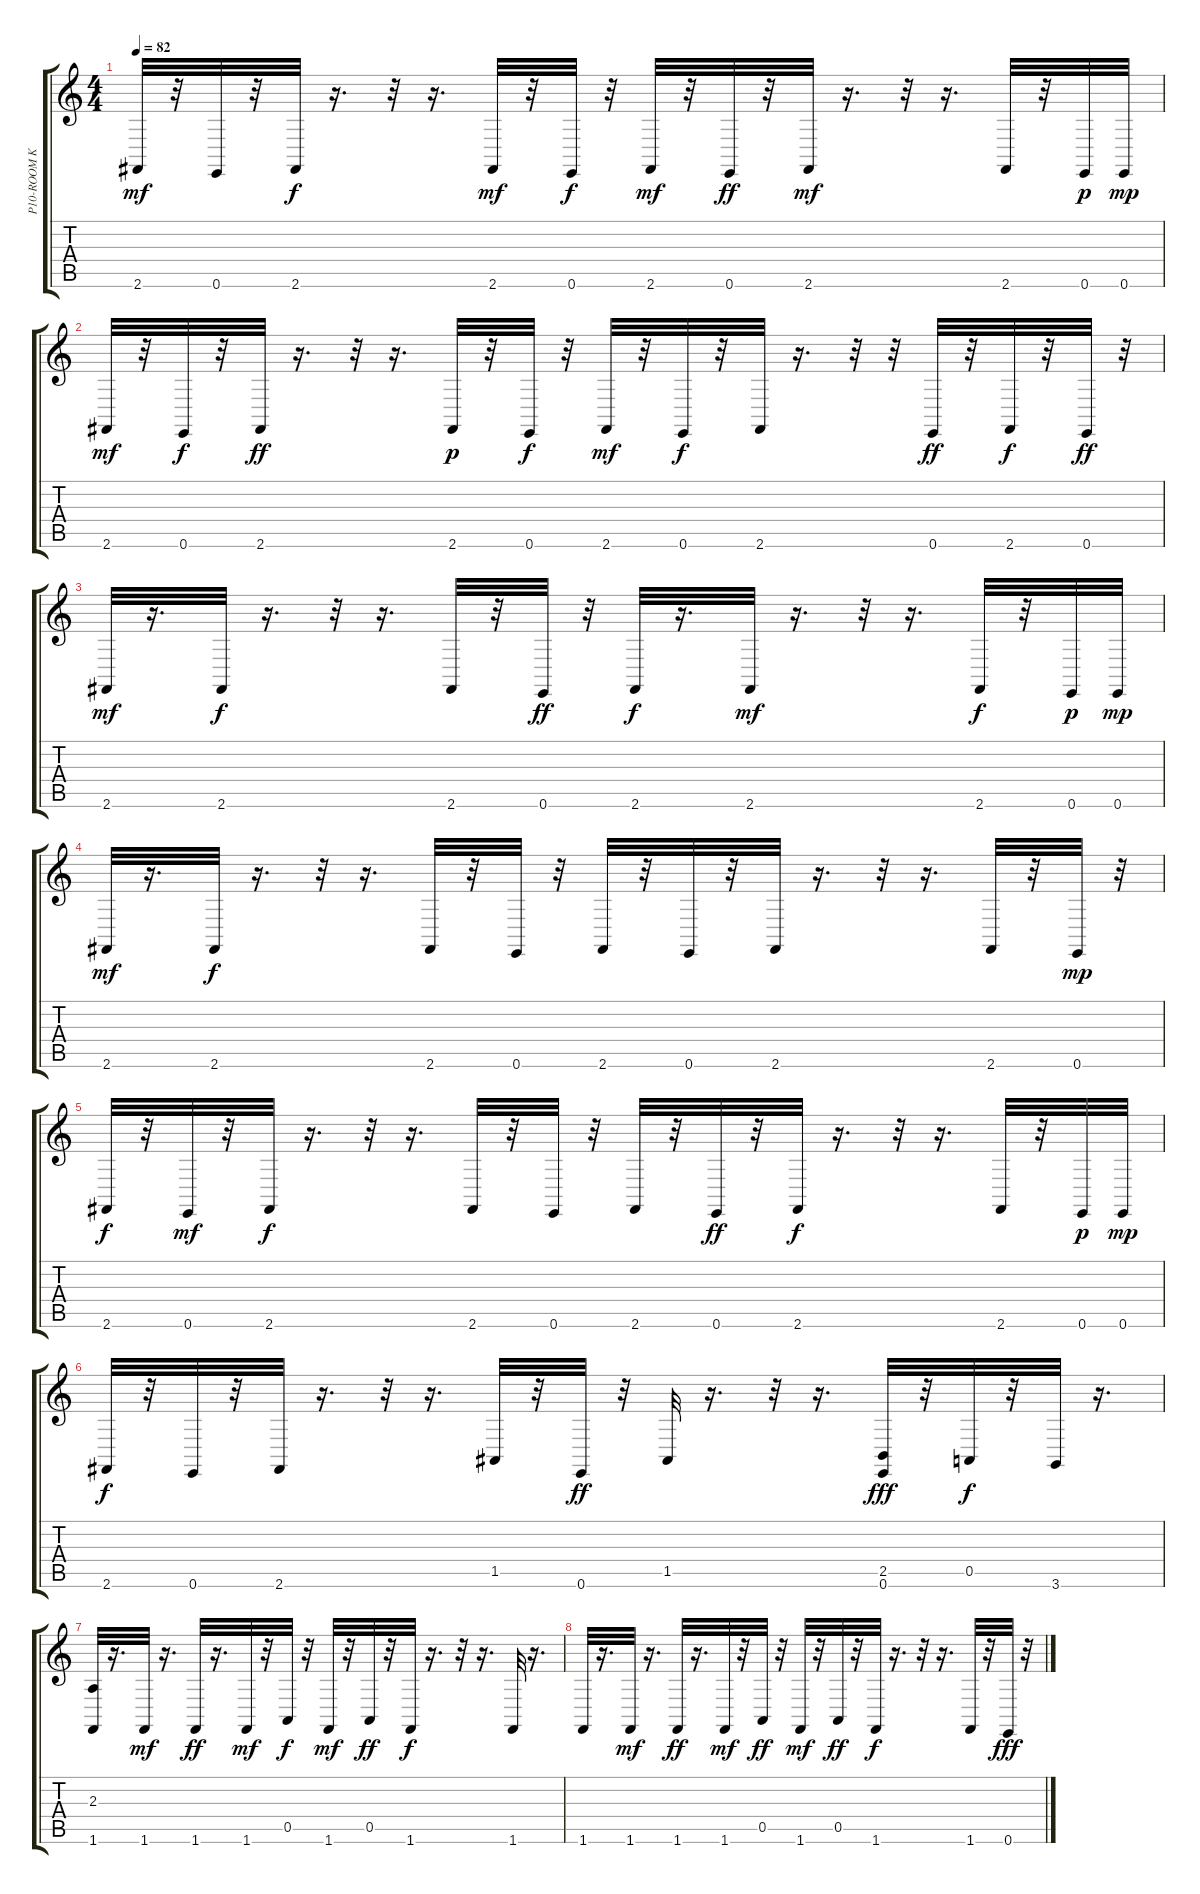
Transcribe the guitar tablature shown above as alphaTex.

\track ("P10-ROOM KIT" "P10-ROOM K") {instrument lead5charang}
\staff {score tabs}
\tuning (E4 B3 G3 D3 A2 E2) {hide}
\ts (4 4)
\tempo 82
\clef g2
\ks c
2.6.32{dy mf} r.32 0.6.32 r.32 2.6.32{dy f} r.16{d} r.32 r.16{d} 2.6.32{dy mf} r.32 0.6.32{dy f} r.32 2.6.32{dy mf} r.32 0.6.32{dy ff} r.32 2.6.32{dy mf} r.16{d} r.32 r.16{d} 2.6.32 r.32 0.6.32{dy p} 0.6.32{dy mp} |
2.6.32{dy mf} r.32 0.6.32{dy f} r.32 2.6.32{dy ff} r.16{d} r.32 r.16{d} 2.6.32{dy p} r.32 0.6.32{dy f} r.32 2.6.32{dy mf} r.32 0.6.32{dy f} r.32 2.6.32 r.16{d} r.32 r.32 0.6.32{dy ff} r.32 2.6.32{dy f} r.32 0.6.32{dy ff} r.32 |
2.6.32{dy mf} r.16{d} 2.6.32{dy f} r.16{d} r.32 r.16{d} 2.6.32 r.32 0.6.32{dy ff} r.32 2.6.32{dy f} r.16{d} 2.6.32{dy mf} r.16{d} r.32 r.16{d} 2.6.32{dy f} r.32 0.6.32{dy p} 0.6.32{dy mp} |
2.6.32{dy mf} r.16{d} 2.6.32{dy f} r.16{d} r.32 r.16{d} 2.6.32 r.32 0.6.32 r.32 2.6.32 r.32 0.6.32 r.32 2.6.32 r.16{d} r.32 r.16{d} 2.6.32 r.32 0.6.32{dy mp} r.32 |
2.6.32{dy f} r.32 0.6.32{dy mf} r.32 2.6.32{dy f} r.16{d} r.32 r.16{d} 2.6.32 r.32 0.6.32 r.32 2.6.32 r.32 0.6.32{dy ff} r.32 2.6.32{dy f} r.16{d} r.32 r.16{d} 2.6.32 r.32 0.6.32{dy p} 0.6.32{dy mp} |
2.6.32{dy f} r.32 0.6.32 r.32 2.6.32 r.16{d} r.32 r.16{d} 1.5.32 r.32 0.6.32{dy ff} r.32 1.5.32 r.16{d} r.32 r.16{d} (2.5 0.6).32{dy fff} r.32 0.5.32{dy f} r.32 3.6.32 r.16{d} |
(2.3 1.6).32 r.16{d} 1.6.32{dy mf} r.16{d} 1.6.32{dy ff} r.16{d} 1.6.32{dy mf} r.32 0.5.32{dy f} r.32 1.6.32{dy mf} r.32 0.5.32{dy ff} r.32 1.6.32{dy f} r.16{d} r.32 r.16{d} 1.6.32 r.16{d} |
1.6.32 r.16{d} 1.6.32{dy mf} r.16{d} 1.6.32{dy ff} r.16{d} 1.6.32{dy mf} r.32 0.5.32{dy ff} r.32 1.6.32{dy mf} r.32 0.5.32{dy ff} r.32 1.6.32{dy f} r.16{d} r.32 r.16{d} 1.6.32 r.32 0.6.32{dy fff} r.32
